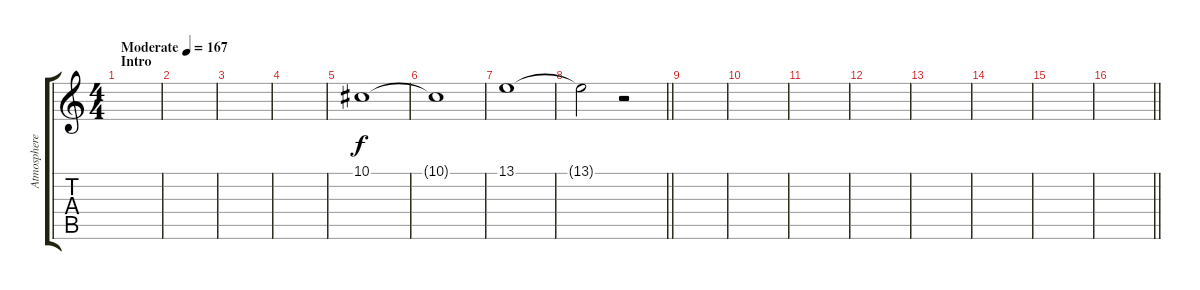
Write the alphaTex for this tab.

\track ("Atmosphere" "Atmosphere") {instrument pad2warm}
\staff {score tabs}
\tuning (Eb4 Bb3 Gb3 Db3 Ab2 Db2) {hide}
\ts (4 4)
\section ("" "Intro")
\tempo (167 "Moderate")
\clef g2
\ks c
|
|
|
|
10.1.1 |
10.1{t}.1 |
13.1.1 |
\barLineRight lightlight
13.1{t}.2 r.2 |
|
|
|
|
|
|
|
\barLineRight lightlight
